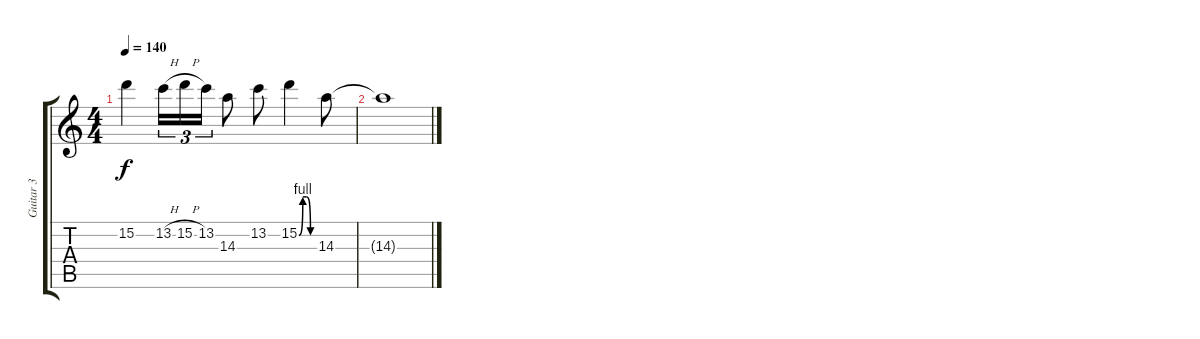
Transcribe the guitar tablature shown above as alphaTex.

\track ("Guitar 3" "Guitar 3") {instrument distortionguitar}
\staff {score tabs}
\tuning (E4 B3 G3 D3 A2 E2) {hide}
\ts (4 4)
\tempo 140
\clef g2
\ks c
15.2{t}.4{dy f} 13.2{h}.16{tu (3 2)} 15.2{h}.16{tu (3 2)} 13.2.16{tu (3 2)} 14.3.8 13.2.8 15.2{be (custom 0 0 15 4 30 4 45 0 48 0 60 0)}.4 14.3.8 |
14.3{t}.1
